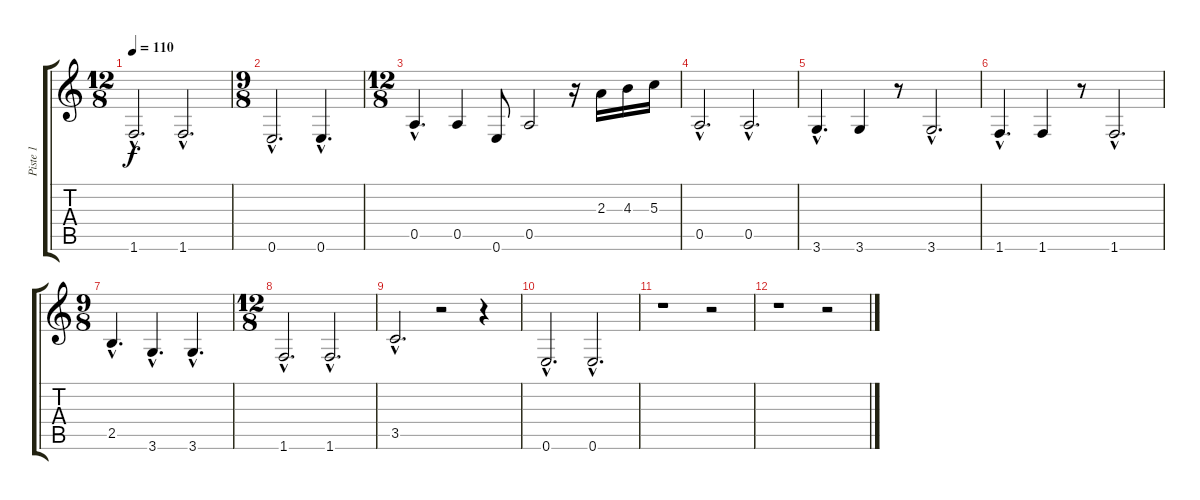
\track ("Piste 1" "Piste 1") {instrument acousticguitarnylon}
\staff {score tabs}
\tuning (E4 B3 G3 D3 A2 E2) {hide}
\ts (12 8)
\tempo 110
\clef g2
\ks c
1.6{hac}.2{d dy f} 1.6{hac}.2{d} |
\ts (9 8)
0.6{hac}.2{d} 0.6{hac}.4{d} |
\ts (12 8)
0.5{hac}.4{d} 0.5.4 0.6.8 0.5.2 r.16 2.3.16 4.3.16 5.3.16 |
0.5{hac}.2{d} 0.5{hac}.2{d} |
3.6{hac}.4{d} 3.6.4 r.8 3.6{hac}.2{d} |
1.6{hac}.4{d} 1.6.4 r.8 1.6{hac}.2{d} |
\ts (9 8)
2.5{hac}.4{d} 3.6{hac}.4{d} 3.6{hac}.4{d} |
\ts (12 8)
1.6{hac}.2{d} 1.6{hac}.2{d} |
3.5{hac}.2{d} r.2 r.4 |
0.6{hac}.2{d} 0.6{hac}.2{d} |
r.1 r.2 |
r.1 r.2
